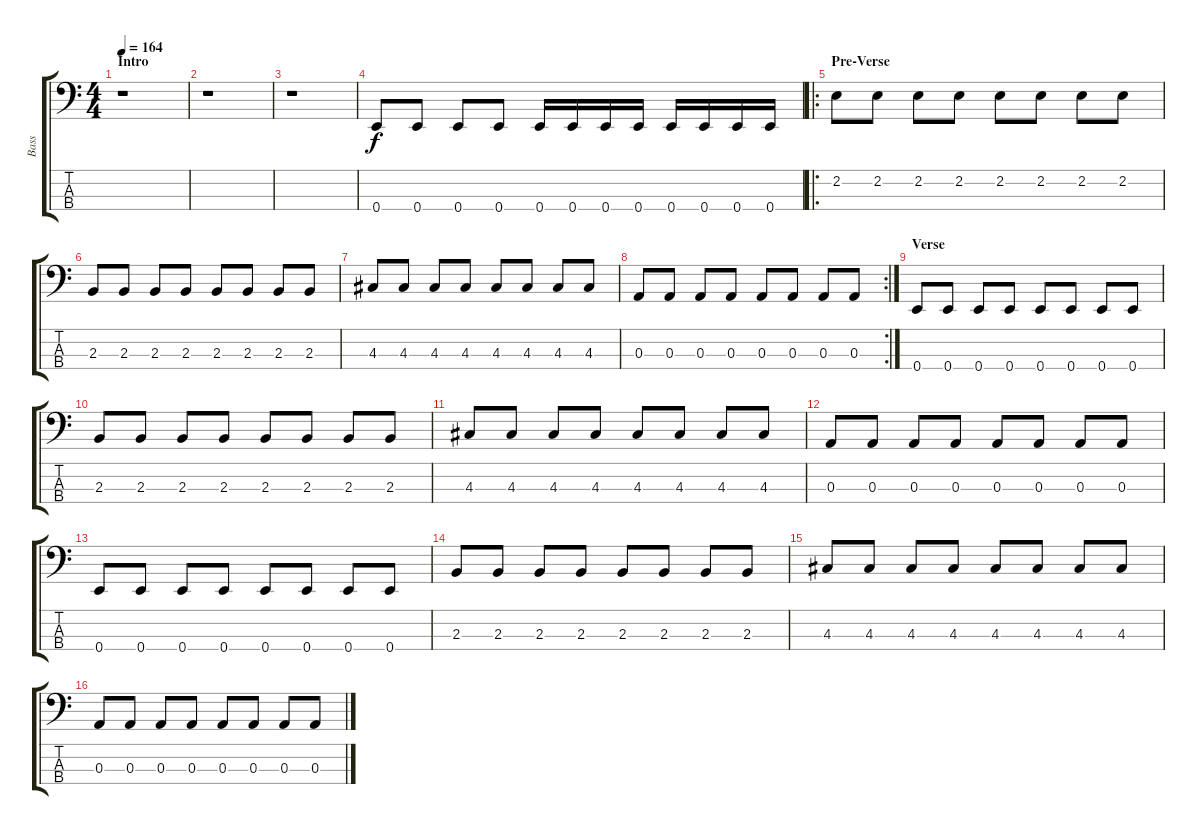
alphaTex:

\track ("Bass" "Bass") {instrument slapbass2}
\staff {score tabs}
\tuning (G2 D2 A1 E1) {hide}
\ts (4 4)
\section ("" "Intro")
\tempo 164
\clef f4
\ks c
r.1{dy f instrument slapbass2} |
r.1 |
r.1 |
0.4.8 0.4.8 0.4.8 0.4.8 0.4.16 0.4.16 0.4.16 0.4.16 0.4.16 0.4.16 0.4.16 0.4.16 |
\ro
\section ("" "Pre-Verse")
2.2.8 2.2.8 2.2.8 2.2.8 2.2.8 2.2.8 2.2.8 2.2.8 |
2.3.8 2.3.8 2.3.8 2.3.8 2.3.8 2.3.8 2.3.8 2.3.8 |
4.3.8 4.3.8 4.3.8 4.3.8 4.3.8 4.3.8 4.3.8 4.3.8 |
\rc 2
0.3.8 0.3.8 0.3.8 0.3.8 0.3.8 0.3.8 0.3.8 0.3.8 |
\section ("" "Verse")
0.4.8 0.4.8 0.4.8 0.4.8 0.4.8 0.4.8 0.4.8 0.4.8 |
2.3.8 2.3.8 2.3.8 2.3.8 2.3.8 2.3.8 2.3.8 2.3.8 |
4.3.8 4.3.8 4.3.8 4.3.8 4.3.8 4.3.8 4.3.8 4.3.8 |
0.3.8 0.3.8 0.3.8 0.3.8 0.3.8 0.3.8 0.3.8 0.3.8 |
0.4.8 0.4.8 0.4.8 0.4.8 0.4.8 0.4.8 0.4.8 0.4.8 |
2.3.8 2.3.8 2.3.8 2.3.8 2.3.8 2.3.8 2.3.8 2.3.8 |
4.3.8 4.3.8 4.3.8 4.3.8 4.3.8 4.3.8 4.3.8 4.3.8 |
0.3.8 0.3.8 0.3.8 0.3.8 0.3.8 0.3.8 0.3.8 0.3.8
